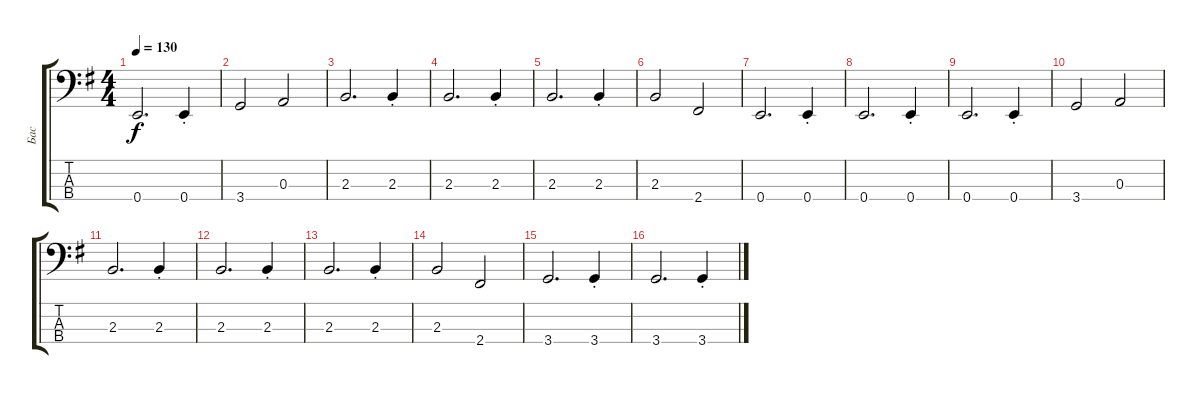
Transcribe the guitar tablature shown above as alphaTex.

\track ("Бас" "Бас") {instrument electricbassfinger}
\staff {score tabs}
\tuning (G2 D2 A1 E1) {hide}
\ts (4 4)
\tempo 130
\clef f4
\ks eminor
0.4.2{d dy f} 0.4{st}.4 |
3.4.2 0.3.2 |
2.3.2{d} 2.3{st}.4 |
2.3.2{d} 2.3{st}.4 |
2.3.2{d} 2.3{st}.4 |
2.3.2 2.4.2 |
0.4.2{d} 0.4{st}.4 |
0.4.2{d} 0.4{st}.4 |
0.4.2{d} 0.4{st}.4 |
3.4.2 0.3.2 |
2.3.2{d} 2.3{st}.4 |
2.3.2{d} 2.3{st}.4 |
2.3.2{d} 2.3{st}.4 |
2.3.2 2.4.2 |
3.4.2{d} 3.4{st}.4 |
3.4.2{d} 3.4{st}.4
